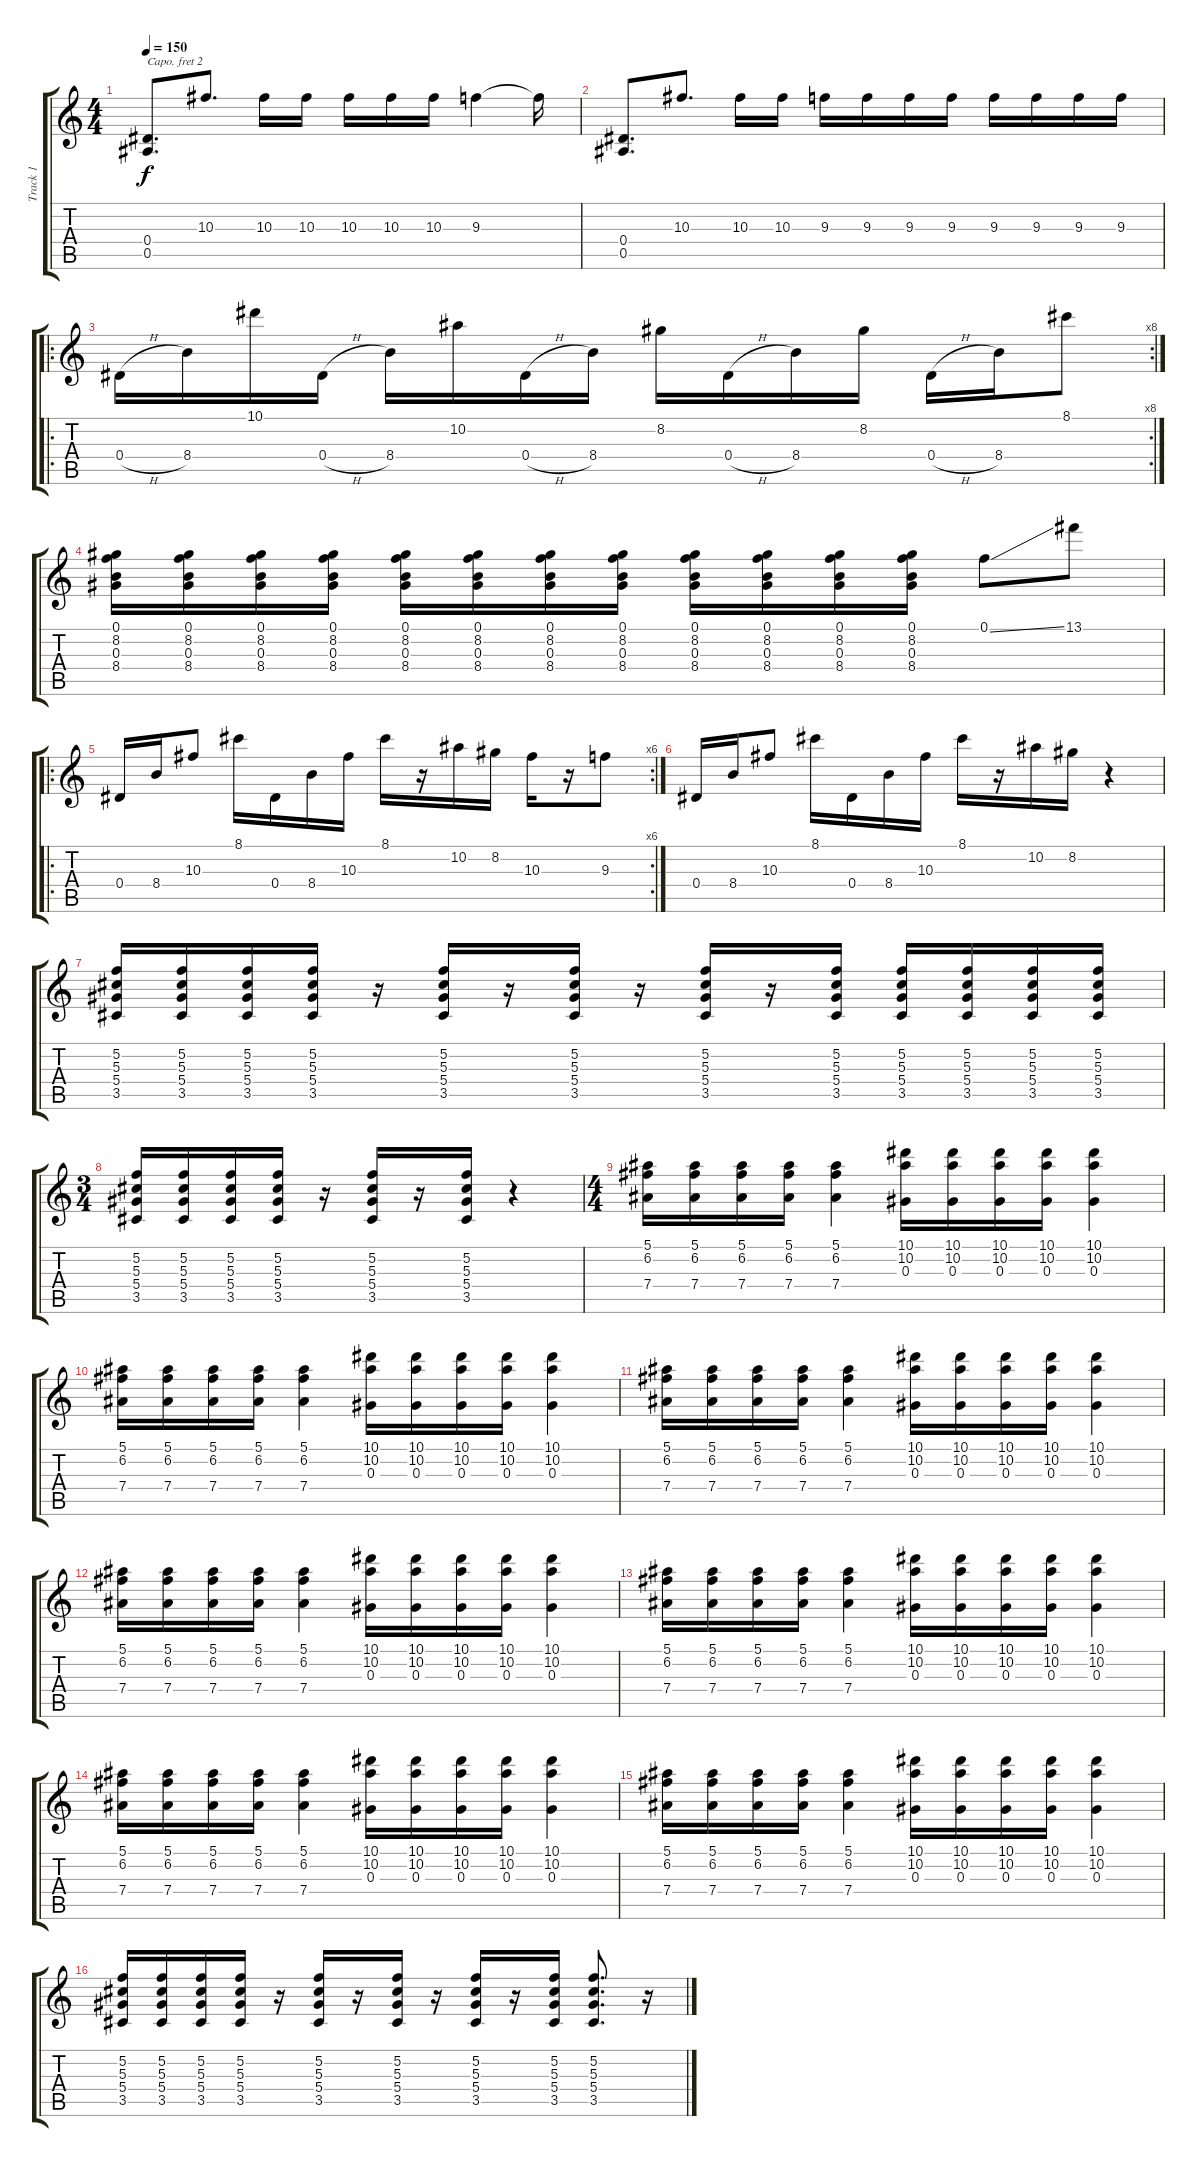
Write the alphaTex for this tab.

\track ("Track 1" "Track 1") {instrument acousticguitarsteel}
\staff {score tabs}
\capo 2
\tuning (Eb4 Bb3 Gb3 Db3 Ab2 Eb2) {hide}
\ts (4 4)
\tempo 150
\clef g2
\ks c
(0.4 0.5).8{d dy f} 10.3.8{d} 10.3.16 10.3.16 10.3.16 10.3.16 10.3.16 9.3.4 9.3{t}.16 |
(0.4 0.5).8{d} 10.3.8{d} 10.3.16 10.3.16 9.3.16 9.3.16 9.3.16 9.3.16 9.3.16 9.3.16 9.3.16 9.3.16 |
\ro
\rc 8
0.4{h}.16 8.4.16 10.1.16 0.4{h}.16 8.4.16 10.2.16 0.4{h}.16 8.4.16 8.2.16 0.4{h}.16 8.4.16 8.2.16 0.4{h}.16 8.4.16 8.1.8 |
(0.1 8.2 0.3 8.4).16 (0.1 8.2 0.3 8.4).16 (0.1 8.2 0.3 8.4).16 (0.1 8.2 0.3 8.4).16 (0.1 8.2 0.3 8.4).16 (0.1 8.2 0.3 8.4).16 (0.1 8.2 0.3 8.4).16 (0.1 8.2 0.3 8.4).16 (0.1 8.2 0.3 8.4).16 (0.1 8.2 0.3 8.4).16 (0.1 8.2 0.3 8.4).16 (0.1 8.2 0.3 8.4).16 0.1{ss}.8 13.1.8 |
\ro
\rc 6
0.4.16 8.4.16 10.3.8 8.1.16 0.4.16 8.4.16 10.3.16 8.1.16 r.16 10.2.16 8.2.16 10.3.16 r.16 9.3.8 |
0.4.16 8.4.16 10.3.8 8.1.16 0.4.16 8.4.16 10.3.16 8.1.16 r.16 10.2.16 8.2.16 r.4 |
(5.2 5.3 5.4 3.5).16 (5.2 5.3 5.4 3.5).16 (5.2 5.3 5.4 3.5).16 (5.2 5.3 5.4 3.5).16 r.16 (5.2 5.3 5.4 3.5).16 r.16 (5.2 5.3 5.4 3.5).16 r.16 (5.2 5.3 5.4 3.5).16 r.16 (5.2 5.3 5.4 3.5).16 (5.2 5.3 5.4 3.5).16 (5.2 5.3 5.4 3.5).16 (5.2 5.3 5.4 3.5).16 (5.2 5.3 5.4 3.5).16 |
\ts (3 4)
(5.2 5.3 5.4 3.5).16 (5.2 5.3 5.4 3.5).16 (5.2 5.3 5.4 3.5).16 (5.2 5.3 5.4 3.5).16 r.16 (5.2 5.3 5.4 3.5).16 r.16 (5.2 5.3 5.4 3.5).16 r.4 |
\ts (4 4)
(5.1 6.2 7.4).16 (5.1 6.2 7.4).16 (5.1 6.2 7.4).16 (5.1 6.2 7.4).16 (5.1 6.2 7.4).4 (10.1 10.2 0.3).16 (10.1 10.2 0.3).16 (10.1 10.2 0.3).16 (10.1 10.2 0.3).16 (10.1 10.2 0.3).4 |
(5.1 6.2 7.4).16 (5.1 6.2 7.4).16 (5.1 6.2 7.4).16 (5.1 6.2 7.4).16 (5.1 6.2 7.4).4 (10.1 10.2 0.3).16 (10.1 10.2 0.3).16 (10.1 10.2 0.3).16 (10.1 10.2 0.3).16 (10.1 10.2 0.3).4 |
(5.1 6.2 7.4).16 (5.1 6.2 7.4).16 (5.1 6.2 7.4).16 (5.1 6.2 7.4).16 (5.1 6.2 7.4).4 (10.1 10.2 0.3).16 (10.1 10.2 0.3).16 (10.1 10.2 0.3).16 (10.1 10.2 0.3).16 (10.1 10.2 0.3).4 |
(5.1 6.2 7.4).16 (5.1 6.2 7.4).16 (5.1 6.2 7.4).16 (5.1 6.2 7.4).16 (5.1 6.2 7.4).4 (10.1 10.2 0.3).16 (10.1 10.2 0.3).16 (10.1 10.2 0.3).16 (10.1 10.2 0.3).16 (10.1 10.2 0.3).4 |
(5.1 6.2 7.4).16 (5.1 6.2 7.4).16 (5.1 6.2 7.4).16 (5.1 6.2 7.4).16 (5.1 6.2 7.4).4 (10.1 10.2 0.3).16 (10.1 10.2 0.3).16 (10.1 10.2 0.3).16 (10.1 10.2 0.3).16 (10.1 10.2 0.3).4 |
(5.1 6.2 7.4).16 (5.1 6.2 7.4).16 (5.1 6.2 7.4).16 (5.1 6.2 7.4).16 (5.1 6.2 7.4).4 (10.1 10.2 0.3).16 (10.1 10.2 0.3).16 (10.1 10.2 0.3).16 (10.1 10.2 0.3).16 (10.1 10.2 0.3).4 |
(5.1 6.2 7.4).16 (5.1 6.2 7.4).16 (5.1 6.2 7.4).16 (5.1 6.2 7.4).16 (5.1 6.2 7.4).4 (10.1 10.2 0.3).16 (10.1 10.2 0.3).16 (10.1 10.2 0.3).16 (10.1 10.2 0.3).16 (10.1 10.2 0.3).4 |
(5.2 5.3 5.4 3.5).16 (5.2 5.3 5.4 3.5).16 (5.2 5.3 5.4 3.5).16 (5.2 5.3 5.4 3.5).16 r.16 (5.2 5.3 5.4 3.5).16 r.16 (5.2 5.3 5.4 3.5).16 r.16 (5.2 5.3 5.4 3.5).16 r.16 (5.2 5.3 5.4 3.5).16 (5.2 5.3 5.4 3.5).8{d} r.16
